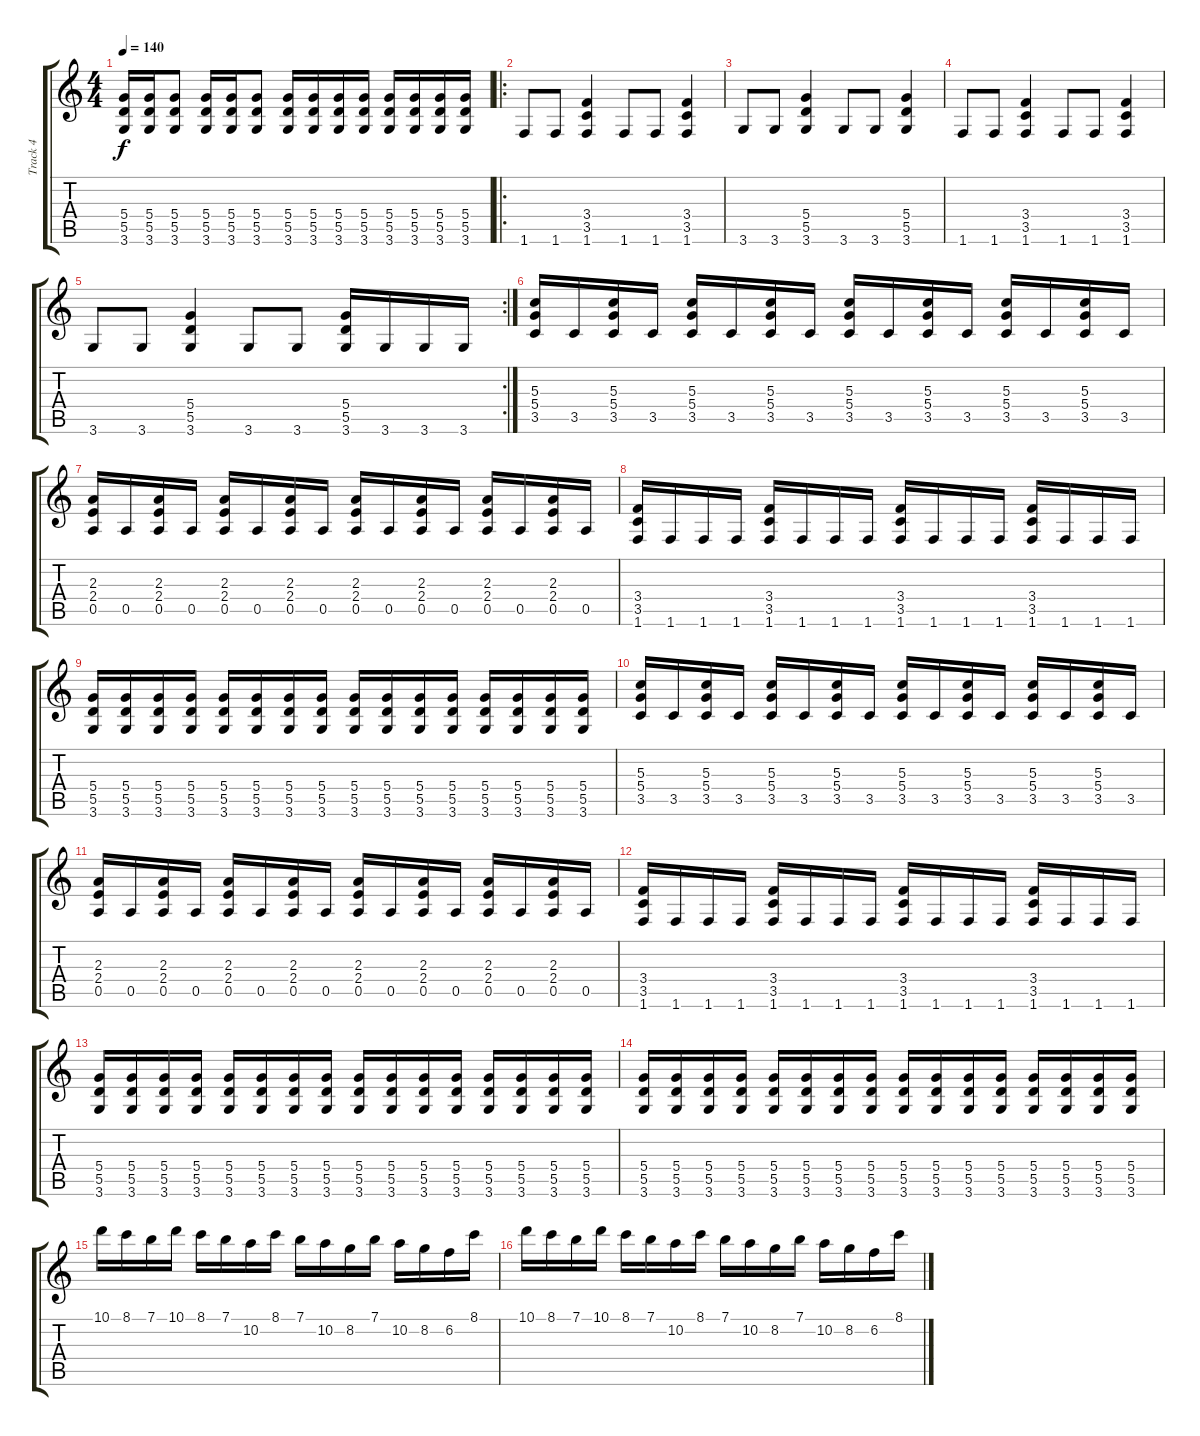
\track ("Track 4" "Track 4") {instrument distortionguitar}
\staff {score tabs}
\tuning (E4 B3 G3 D3 A2 E2) {hide}
\ts (4 4)
\tempo 140
\clef g2
\ks c
(5.4 5.5 3.6).16{dy f} (5.4 5.5 3.6).16 (5.4 5.5 3.6).8 (5.4 5.5 3.6).16 (5.4 5.5 3.6).16 (5.4 5.5 3.6).8 (5.4 5.5 3.6).16 (5.4 5.5 3.6).16 (5.4 5.5 3.6).16 (5.4 5.5 3.6).16 (5.4 5.5 3.6).16 (5.4 5.5 3.6).16 (5.4 5.5 3.6).16 (5.4 5.5 3.6).16 |
\ro
1.6.8 1.6.8 (3.4 3.5 1.6).4 1.6.8 1.6.8 (3.4 3.5 1.6).4 |
3.6.8 3.6.8 (5.4 5.5 3.6).4 3.6.8 3.6.8 (5.4 5.5 3.6).4 |
1.6.8 1.6.8 (3.4 3.5 1.6).4 1.6.8 1.6.8 (3.4 3.5 1.6).4 |
\rc 2
3.6.8 3.6.8 (5.4 5.5 3.6).4 3.6.8 3.6.8 (5.4 5.5 3.6).16 3.6.16 3.6.16 3.6.16 |
(5.3 5.4 3.5).16 3.5.16 (5.3 5.4 3.5).16 3.5.16 (5.3 5.4 3.5).16 3.5.16 (5.3 5.4 3.5).16 3.5.16 (5.3 5.4 3.5).16 3.5.16 (5.3 5.4 3.5).16 3.5.16 (5.3 5.4 3.5).16 3.5.16 (5.3 5.4 3.5).16 3.5.16 |
(2.3 2.4 0.5).16 0.5.16 (2.3 2.4 0.5).16 0.5.16 (2.3 2.4 0.5).16 0.5.16 (2.3 2.4 0.5).16 0.5.16 (2.3 2.4 0.5).16 0.5.16 (2.3 2.4 0.5).16 0.5.16 (2.3 2.4 0.5).16 0.5.16 (2.3 2.4 0.5).16 0.5.16 |
(3.4 3.5 1.6).16 1.6.16 1.6.16 1.6.16 (3.4 3.5 1.6).16 1.6.16 1.6.16 1.6.16 (3.4 3.5 1.6).16 1.6.16 1.6.16 1.6.16 (3.4 3.5 1.6).16 1.6.16 1.6.16 1.6.16 |
(5.4 5.5 3.6).16 (5.4 5.5 3.6).16 (5.4 5.5 3.6).16 (5.4 5.5 3.6).16 (5.4 5.5 3.6).16 (5.4 5.5 3.6).16 (5.4 5.5 3.6).16 (5.4 5.5 3.6).16 (5.4 5.5 3.6).16 (5.4 5.5 3.6).16 (5.4 5.5 3.6).16 (5.4 5.5 3.6).16 (5.4 5.5 3.6).16 (5.4 5.5 3.6).16 (5.4 5.5 3.6).16 (5.4 5.5 3.6).16 |
(5.3 5.4 3.5).16 3.5.16 (5.3 5.4 3.5).16 3.5.16 (5.3 5.4 3.5).16 3.5.16 (5.3 5.4 3.5).16 3.5.16 (5.3 5.4 3.5).16 3.5.16 (5.3 5.4 3.5).16 3.5.16 (5.3 5.4 3.5).16 3.5.16 (5.3 5.4 3.5).16 3.5.16 |
(2.3 2.4 0.5).16 0.5.16 (2.3 2.4 0.5).16 0.5.16 (2.3 2.4 0.5).16 0.5.16 (2.3 2.4 0.5).16 0.5.16 (2.3 2.4 0.5).16 0.5.16 (2.3 2.4 0.5).16 0.5.16 (2.3 2.4 0.5).16 0.5.16 (2.3 2.4 0.5).16 0.5.16 |
(3.4 3.5 1.6).16 1.6.16 1.6.16 1.6.16 (3.4 3.5 1.6).16 1.6.16 1.6.16 1.6.16 (3.4 3.5 1.6).16 1.6.16 1.6.16 1.6.16 (3.4 3.5 1.6).16 1.6.16 1.6.16 1.6.16 |
(5.4 5.5 3.6).16 (5.4 5.5 3.6).16 (5.4 5.5 3.6).16 (5.4 5.5 3.6).16 (5.4 5.5 3.6).16 (5.4 5.5 3.6).16 (5.4 5.5 3.6).16 (5.4 5.5 3.6).16 (5.4 5.5 3.6).16 (5.4 5.5 3.6).16 (5.4 5.5 3.6).16 (5.4 5.5 3.6).16 (5.4 5.5 3.6).16 (5.4 5.5 3.6).16 (5.4 5.5 3.6).16 (5.4 5.5 3.6).16 |
(5.4 5.5 3.6).16 (5.4 5.5 3.6).16 (5.4 5.5 3.6).16 (5.4 5.5 3.6).16 (5.4 5.5 3.6).16 (5.4 5.5 3.6).16 (5.4 5.5 3.6).16 (5.4 5.5 3.6).16 (5.4 5.5 3.6).16 (5.4 5.5 3.6).16 (5.4 5.5 3.6).16 (5.4 5.5 3.6).16 (5.4 5.5 3.6).16 (5.4 5.5 3.6).16 (5.4 5.5 3.6).16 (5.4 5.5 3.6).16 |
10.1.16 8.1.16 7.1.16 10.1.16 8.1.16 7.1.16 10.2.16 8.1.16 7.1.16 10.2.16 8.2.16 7.1.16 10.2.16 8.2.16 6.2.16 8.1.16 |
10.1.16 8.1.16 7.1.16 10.1.16 8.1.16 7.1.16 10.2.16 8.1.16 7.1.16 10.2.16 8.2.16 7.1.16 10.2.16 8.2.16 6.2.16 8.1.16
